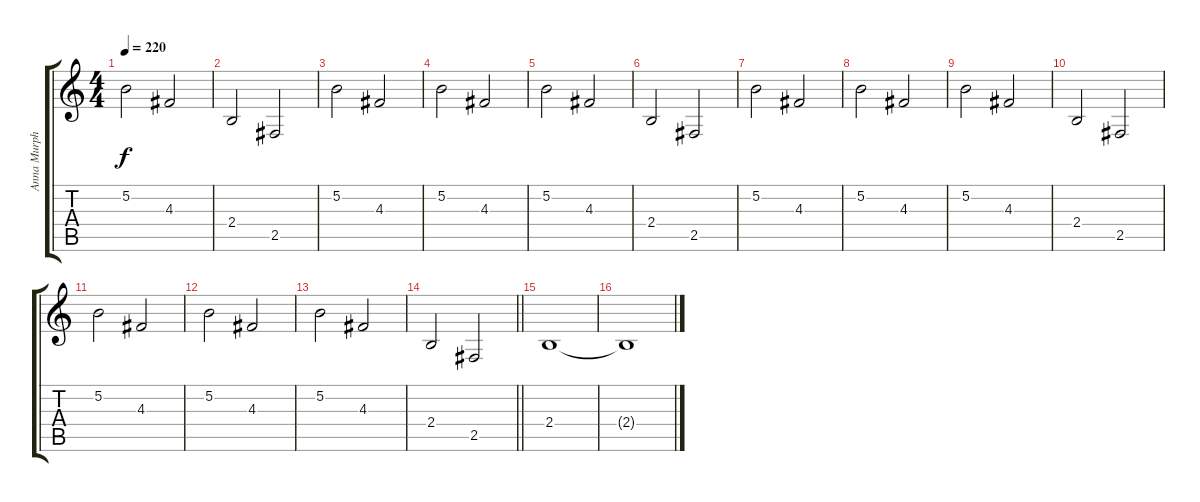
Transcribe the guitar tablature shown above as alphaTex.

\track ("Anna Murphy" "Anna Murph") {instrument contrabass}
\staff {score tabs}
\tuning (B3 Gb3 D3 A2 E2 B1) {hide}
\ts (4 4)
\tempo 220
\clef g2
\ks c
5.2.2{dy f} 4.3.2 |
2.4.2 2.5.2 |
5.2.2 4.3.2 |
5.2.2 4.3.2 |
5.2.2 4.3.2 |
2.4.2 2.5.2 |
5.2.2 4.3.2 |
5.2.2 4.3.2 |
5.2.2 4.3.2 |
2.4.2 2.5.2 |
5.2.2 4.3.2 |
5.2.2 4.3.2 |
5.2.2 4.3.2 |
\barLineRight lightlight
2.4.2 2.5.2 |
2.4.1{volume 7} |
2.4{t}.1
